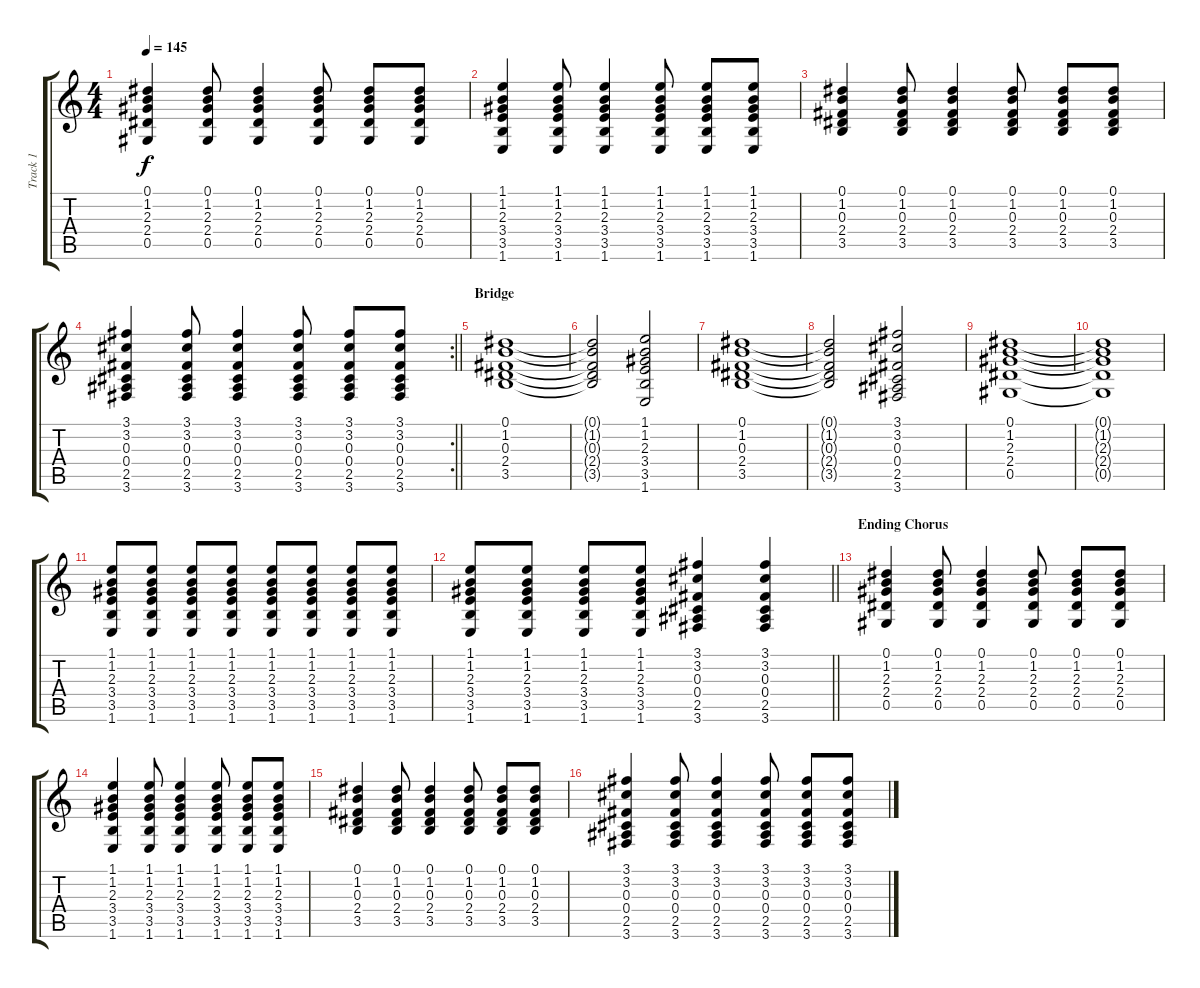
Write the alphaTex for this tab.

\track ("Track 1" "Track 1") {instrument acousticguitarsteel}
\staff {score tabs}
\tuning (Eb4 Bb3 Gb3 Db3 Ab2 Eb2) {hide}
\ts (4 4)
\tempo 145
\clef g2
\ks c
(0.1 1.2 2.3 2.4 0.5).4{dy f} (0.1 1.2 2.3 2.4 0.5).8 (0.1 1.2 2.3 2.4 0.5).4 (0.1 1.2 2.3 2.4 0.5).8 (0.1 1.2 2.3 2.4 0.5).8 (0.1 1.2 2.3 2.4 0.5).8 |
(1.1 1.2 2.3 3.4 3.5 1.6).4 (1.1 1.2 2.3 3.4 3.5 1.6).8 (1.1 1.2 2.3 3.4 3.5 1.6).4 (1.1 1.2 2.3 3.4 3.5 1.6).8 (1.1 1.2 2.3 3.4 3.5 1.6).8 (1.1 1.2 2.3 3.4 3.5 1.6).8 |
(0.1 1.2 0.3 2.4 3.5).4 (0.1 1.2 0.3 2.4 3.5).8 (0.1 1.2 0.3 2.4 3.5).4 (0.1 1.2 0.3 2.4 3.5).8 (0.1 1.2 0.3 2.4 3.5).8 (0.1 1.2 0.3 2.4 3.5).8 |
\rc 2
\barLineRight lightlight
(3.1 3.2 0.3 0.4 2.5 3.6).4 (3.1 3.2 0.3 0.4 2.5 3.6).8 (3.1 3.2 0.3 0.4 2.5 3.6).4 (3.1 3.2 0.3 0.4 2.5 3.6).8 (3.1 3.2 0.3 0.4 2.5 3.6).8 (3.1 3.2 0.3 0.4 2.5 3.6).8 |
\section ("" "Bridge")
(0.1 1.2 0.3 2.4 3.5).1 |
(0.1{t} 1.2{t} 0.3{t} 2.4{t} 3.5{t}).2 (1.1 1.2 2.3 3.4 3.5 1.6).2 |
(0.1 1.2 0.3 2.4 3.5).1 |
(0.1{t} 1.2{t} 0.3{t} 2.4{t} 3.5{t}).2 (3.1 3.2 0.3 0.4 2.5 3.6).2 |
(0.1 1.2 2.3 2.4 0.5).1 |
(0.1{t} 1.2{t} 2.3{t} 2.4{t} 0.5{t}).1 |
(1.1 1.2 2.3 3.4 3.5 1.6).8 (1.1 1.2 2.3 3.4 3.5 1.6).8 (1.1 1.2 2.3 3.4 3.5 1.6).8 (1.1 1.2 2.3 3.4 3.5 1.6).8 (1.1 1.2 2.3 3.4 3.5 1.6).8 (1.1 1.2 2.3 3.4 3.5 1.6).8 (1.1 1.2 2.3 3.4 3.5 1.6).8 (1.1 1.2 2.3 3.4 3.5 1.6).8 |
\barLineRight lightlight
(1.1 1.2 2.3 3.4 3.5 1.6).8 (1.1 1.2 2.3 3.4 3.5 1.6).8 (1.1 1.2 2.3 3.4 3.5 1.6).8 (1.1 1.2 2.3 3.4 3.5 1.6).8 (3.1 3.2 0.3 0.4 2.5 3.6).4 (3.1 3.2 0.3 0.4 2.5 3.6).4 |
\section ("" "Ending Chorus")
(0.1 1.2 2.3 2.4 0.5).4 (0.1 1.2 2.3 2.4 0.5).8 (0.1 1.2 2.3 2.4 0.5).4 (0.1 1.2 2.3 2.4 0.5).8 (0.1 1.2 2.3 2.4 0.5).8 (0.1 1.2 2.3 2.4 0.5).8 |
(1.1 1.2 2.3 3.4 3.5 1.6).4 (1.1 1.2 2.3 3.4 3.5 1.6).8 (1.1 1.2 2.3 3.4 3.5 1.6).4 (1.1 1.2 2.3 3.4 3.5 1.6).8 (1.1 1.2 2.3 3.4 3.5 1.6).8 (1.1 1.2 2.3 3.4 3.5 1.6).8 |
(0.1 1.2 0.3 2.4 3.5).4 (0.1 1.2 0.3 2.4 3.5).8 (0.1 1.2 0.3 2.4 3.5).4 (0.1 1.2 0.3 2.4 3.5).8 (0.1 1.2 0.3 2.4 3.5).8 (0.1 1.2 0.3 2.4 3.5).8 |
(3.1 3.2 0.3 0.4 2.5 3.6).4 (3.1 3.2 0.3 0.4 2.5 3.6).8 (3.1 3.2 0.3 0.4 2.5 3.6).4 (3.1 3.2 0.3 0.4 2.5 3.6).8 (3.1 3.2 0.3 0.4 2.5 3.6).8 (3.1 3.2 0.3 0.4 2.5 3.6).8
